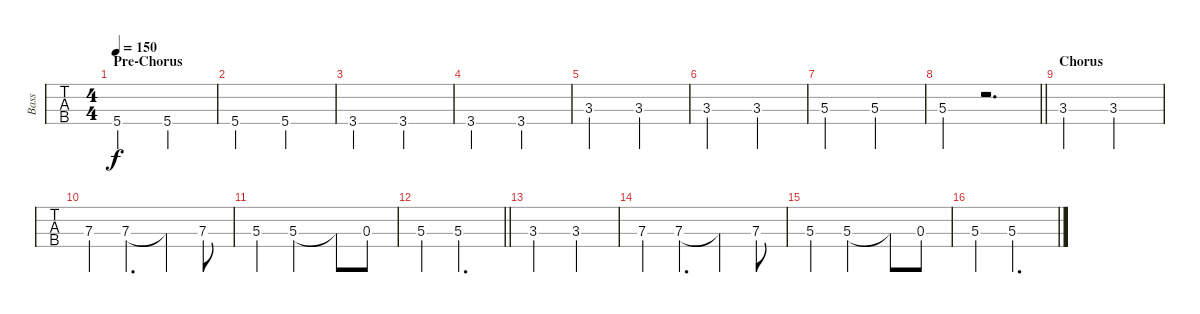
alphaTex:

\track ("Bass" "Bass") {instrument electricbassfinger}
\staff {tabs}
\tuning (G2 D2 A1 E1) {hide}
\ts (4 4)
\section ("" "Pre-Chorus")
\tempo 150
\clef f4
\ks c
5.4.2{dy f} 5.4.2 |
5.4.2 5.4.2 |
3.4.2 3.4.2 |
3.4.2 3.4.2 |
3.3.2 3.3.2 |
3.3.2 3.3.2 |
5.3.2 5.3.2 |
\barLineRight lightlight
5.3.4 r.2{d} |
\section ("" "Chorus")
3.3.2 3.3.2 |
7.3.4 7.3.4{d} 7.3{t}.4 7.3.8 |
5.3.4 5.3.2 5.3{t}.8 0.3.8 |
\barLineRight lightlight
5.3.4 5.3.2{d} |
3.3.2 3.3.2 |
7.3.4 7.3.4{d} 7.3{t}.4 7.3.8 |
5.3.4 5.3.2 5.3{t}.8 0.3.8 |
5.3.4 5.3.2{d}
